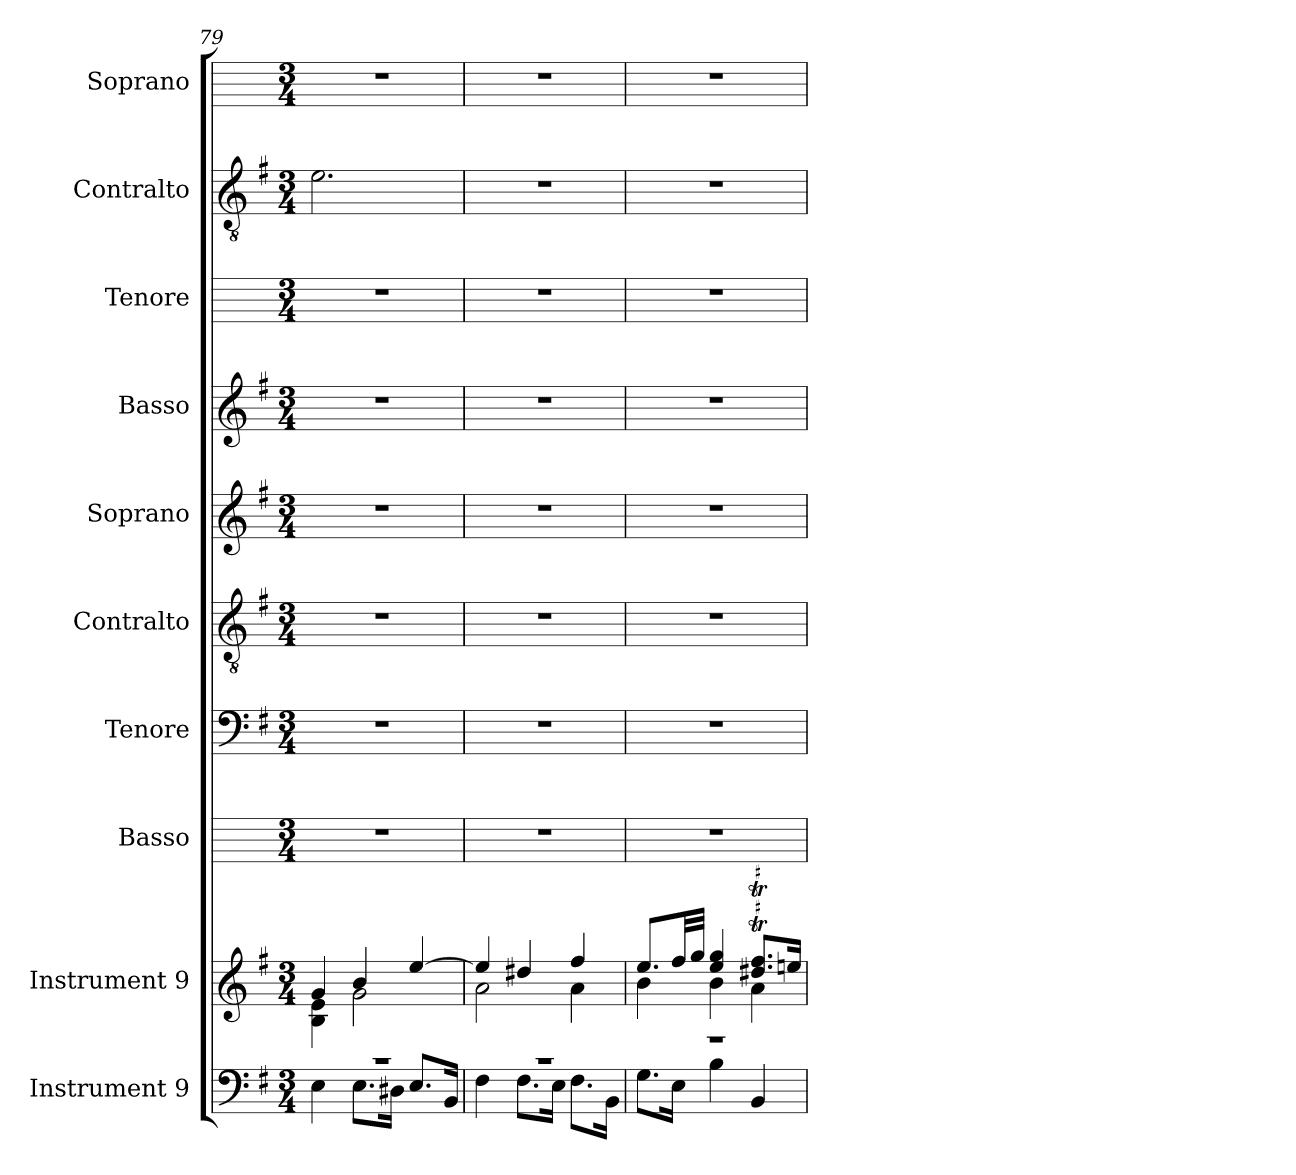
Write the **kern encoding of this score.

**kern	**kern	**kern	**kern	**kern	**kern	**kern	**kern	**kern	**text	**kern
*part10	*part9	*part8	*part7	*part6	*part5	*part4	*part3	*part2	*part2	*part1
*staff10	*staff9	*staff8	*staff7	*staff6	*staff5	*staff4	*staff3	*staff2	*staff2	*staff1
*I"Instrument 9	*I"Instrument 9	*I"Basso	*I"Tenore	*I"Contralto	*I"Soprano	*I"Basso	*I"Tenore	*I"Contralto	*	*I"Soprano
*	*	*	*	*	*	*I'Basso	*	*I'Contralto	*	*
*clefF4	*clefG2	*	*clefF4	*clefGv2	*clefG2	*clefG2	*	*clefGv2	*	*
*k[f#]	*k[f#]	*k[]	*k[f#]	*k[f#]	*k[f#]	*k[f#]	*k[]	*k[f#]	*	*k[]
*G:	*G:	*C:	*G:	*G:	*G:	*G:	*C:	*G:	*	*C:
*M3/4	*M3/4	*M3/4	*M3/4	*M3/4	*M3/4	*M3/4	*M3/4	*M3/4	*	*M3/4
=79	=79	=79	=79	=79	=79	=79	=79	=79	=79	=79
*^	*^	*	*	*	*	*	*	*	*	*
!	!	!	!	!	!	!	!	!	!	!	!LO:LY:b:cj	!
2.r	4E\	4g/	4e\ 4B\	2.r	2.r	2.r	2.r	2.r	2.r	2.e\	.	2.r
.	8.E\L	4b/	2g\	.	.	.	.	.	.	.	.	.
.	16D#X\J	.	.	.	.	.	.	.	.	.	.	.
.	8.E/L	[>4ee/	.	.	.	.	.	.	.	.	.	.
.	16BB/J	.	.	.	.	.	.	.	.	.	.	.
=80	=80	=80	=80	=80	=80	=80	=80	=80	=80	=80	=80	=80
2.r	4F#\	4ee/]	2a\	2.r	2.r	2.r	2.r	2.r	2.r	2.r	.	2.r
.	8.F#\L	4dd#X/	.	.	.	.	.	.	.	.	.	.
.	16E\J	.	.	.	.	.	.	.	.	.	.	.
.	8.F#\L	4ff#/	4a\	.	.	.	.	.	.	.	.	.
.	16BB\J	.	.	.	.	.	.	.	.	.	.	.
!!LO:LB:g=z
=81	=81	=81	=81	=81	=81	=81	=81	=81	=81	=81	=81	=81
2.r	8.G\L	8.ee/L	4b\	2.r	2.r	2.r	2.r	2.r	2.r	2.r	.	2.r
.	16E\J	32ff#/	.	.	.	.	.	.	.	.	.	.
.	.	32gg/J	.	.	.	.	.	.	.	.	.	.
.	4B\	4gg/ 4ee/	4b\	.	.	.	.	.	.	.	.	.
.	4BB/	8.ff#/T< 8.dd#X/T<L	4a\	.	.	.	.	.	.	.	.	.
.	.	16ee/J	.	.	.	.	.	.	.	.	.	.
*v	*v	*	*	*	*	*	*	*	*	*	*	*
*	*v	*v	*	*	*	*	*	*	*	*	*
=	=	=	=	=	=	=	=	=	=	=
*-	*-	*-	*-	*-	*-	*-	*-	*-	*-	*-
